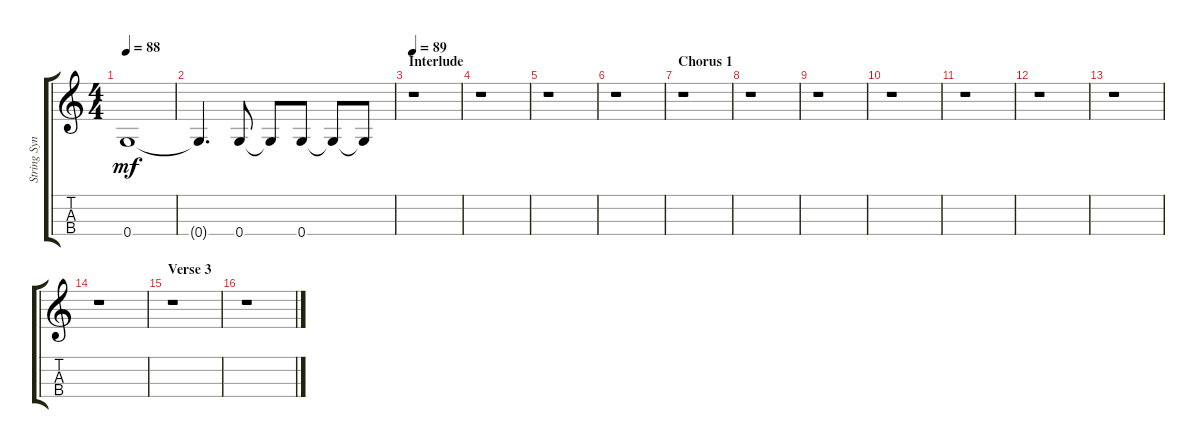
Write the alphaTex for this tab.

\track ("String Synthesizer" "String Syn") {instrument stringensemble2}
\staff {score tabs}
\tuning (E5 A4 D4 G3) {hide}
\ts (4 4)
\tempo 88
\clef g2
\ks c
0.4.1{dy mf} |
0.4{t}.4{d} 0.4.8 0.4{t}.8 0.4.8 0.4{t}.8 0.4{t}.8 |
\section ("" "Interlude")
\tempo 89
r.1 |
r.1 |
r.1 |
r.1 |
\section ("" "Chorus 1")
r.1 |
r.1 |
r.1 |
r.1 |
r.1 |
r.1 |
r.1 |
r.1 |
\section ("" "Verse 3")
r.1 |
r.1
